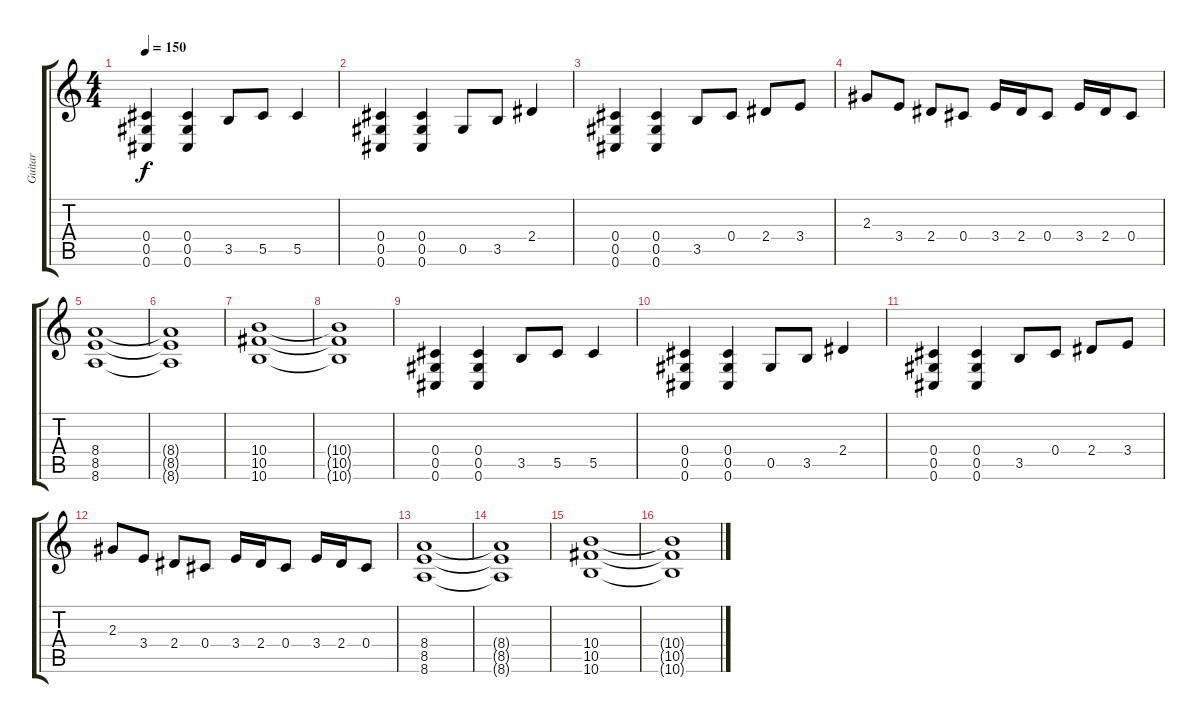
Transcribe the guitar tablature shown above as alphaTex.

\track ("Guitar" "Guitar") {instrument electricguitarclean}
\staff {score tabs}
\tuning (Eb4 Bb3 Gb3 Db3 Ab2 Db2) {hide}
\ts (4 4)
\tempo 150
\clef g2
\ks c
(0.4 0.5 0.6).4{dy f} (0.4 0.5 0.6).4 3.5.8 5.5.8 5.5.4 |
(0.4 0.5 0.6).4 (0.4 0.5 0.6).4 0.5.8 3.5.8 2.4.4 |
(0.4 0.5 0.6).4 (0.4 0.5 0.6).4 3.5.8 0.4.8 2.4.8 3.4.8 |
2.3.8 3.4.8 2.4.8 0.4.8 3.4.16 2.4.16 0.4.8 3.4.16 2.4.16 0.4.8 |
(8.4 8.5 8.6).1 |
(8.4{t} 8.5{t} 8.6{t}).1 |
(10.4 10.5 10.6).1 |
(10.4{t} 10.5{t} 10.6{t}).1 |
(0.4 0.5 0.6).4 (0.4 0.5 0.6).4 3.5.8 5.5.8 5.5.4 |
(0.4 0.5 0.6).4 (0.4 0.5 0.6).4 0.5.8 3.5.8 2.4.4 |
(0.4 0.5 0.6).4 (0.4 0.5 0.6).4 3.5.8 0.4.8 2.4.8 3.4.8 |
2.3.8 3.4.8 2.4.8 0.4.8 3.4.16 2.4.16 0.4.8 3.4.16 2.4.16 0.4.8 |
(8.4 8.5 8.6).1 |
(8.4{t} 8.5{t} 8.6{t}).1 |
(10.4 10.5 10.6).1 |
(10.4{t} 10.5{t} 10.6{t}).1
